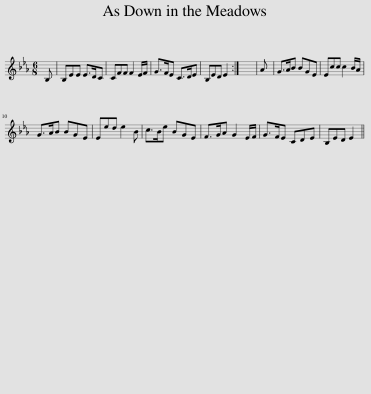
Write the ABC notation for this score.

X:1
L:1/8
M:6/8
I:linebreak $
K:Eb
V:1 treble
V:1
 B, | B,EE E>DC | CFF F2 E/F/ | G>FE C>DE | B,ED E2 :| %5
 x6 | A | G>AB BGE | Ecc c2 B/A/ |$ G>AB BGE | %10
 Eed e2 B | c>Be BGE | F>GA G2 E/F/ | G>FE CDE | B,ED E2 || %15
